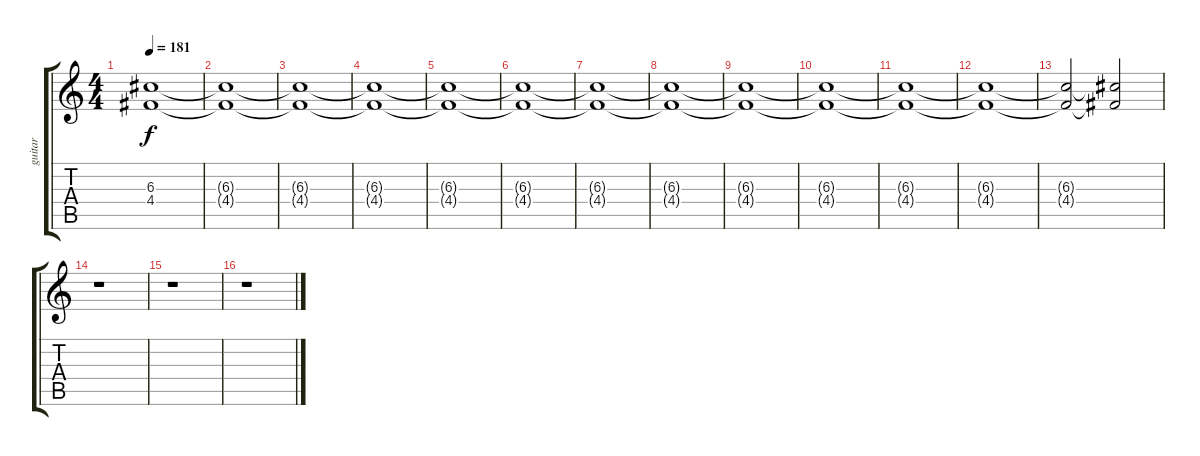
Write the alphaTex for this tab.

\track ("guitar" "guitar") {instrument distortionguitar}
\staff {score tabs}
\tuning (E4 B3 G3 D3 A2 E2) {hide}
\ts (4 4)
\tempo 181
\clef g2
\ks c
(6.3 4.4).1{dy f instrument distortionguitar} |
(6.3{t} 4.4{t}).1 |
(6.3{t} 4.4{t}).1 |
(6.3{t} 4.4{t}).1 |
(6.3{t} 4.4{t}).1 |
(6.3{t} 4.4{t}).1 |
(6.3{t} 4.4{t}).1 |
(6.3{t} 4.4{t}).1 |
(6.3{t} 4.4{t}).1 |
(6.3{t} 4.4{t}).1 |
(6.3{t} 4.4{t}).1 |
(6.3{t} 4.4{t}).1 |
(6.3{t} 4.4{t}).2 (6.3{t} 4.4{t}).2 |
r.1 |
r.1 |
r.1
